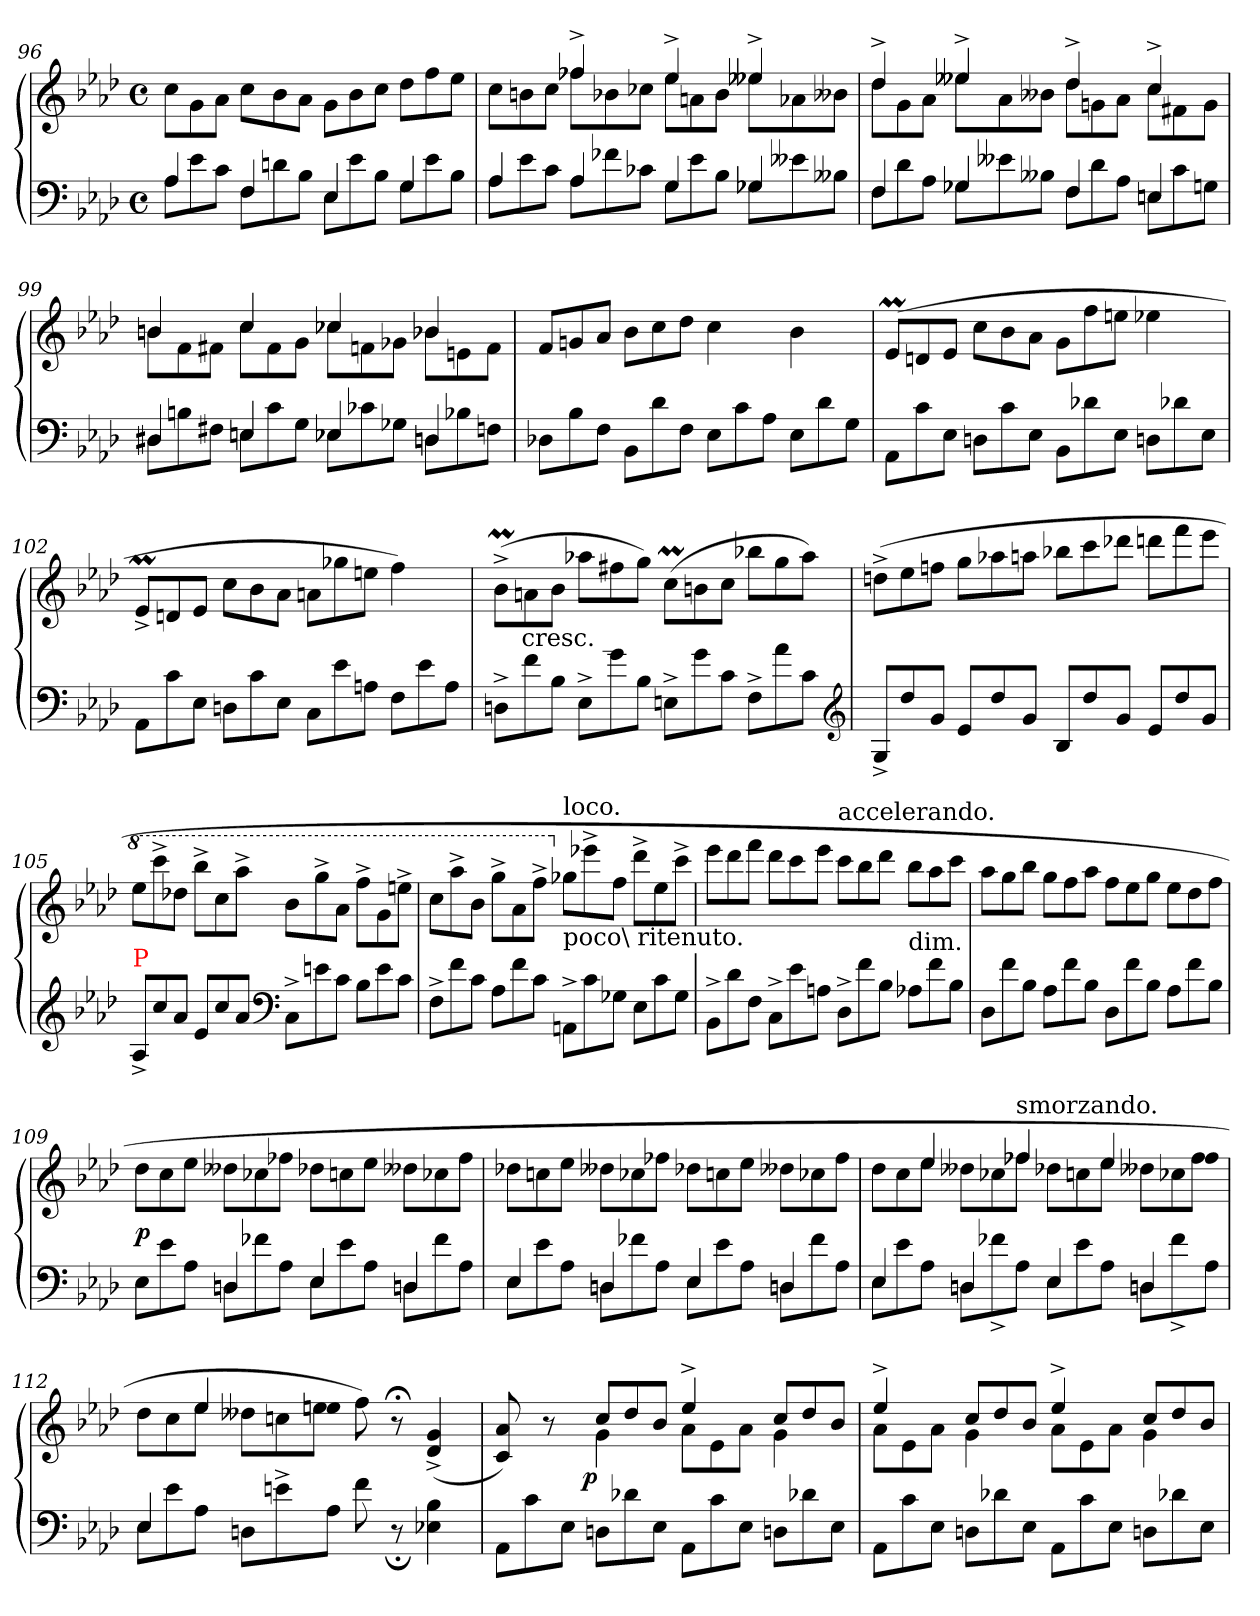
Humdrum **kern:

**kern	**kern	**dynam
*part1	*part1	*part1
*staff2	*staff1	*staff1/2
*clefF4	*clefG2	*
*k[b-e-a-d-]	*k[b-e-a-d-]	*
*A-:	*A-:	*
*M4/4	*M4/4	*
*met(c)	*met(c)	*
=96	=96	=96
*^	*	*
*	*Xtuplet	*Xtuplet	*
4A-/	12A-\L	12cc\L	.
.	12e-	12g	.
.	12cJ	12a-J	.
4F/	12F\L	12cc\L	.
.	12dn	12b-	.
.	12B-J	12a-J	.
4E-/	12E-\L	12g\L	.
.	12e-	12b-	.
.	12B-J	12ccJ	.
4G/	12G\L	12dd-\L	.
.	12e-	12ff	.
.	12B-J	12ee-J	.
=97	=97	=97	=97
*	*	*^	*
4A-	12A-\L	4ryy	12cc\L	.
.	12e-	.	12bn	.
.	12cJ	.	12ccJ	.
4A-	12A-\L	4ff-X^>/	12ff-X\L	.
.	12f-X	.	12b-X	.
.	12c-XJ	.	12cc-XJ	.
4G	12G\L	4ee-^>/	12ee-\L	.
.	12e-	.	12an	.
.	12B-J	.	12b-J	.
4G-X	12G-X\L	4ee--X^>/	12ee--X\L	.
.	12e--X	.	12a-X	.
.	12B--XJ	.	12b--XJ	.
=98	=98	=98	=98	=98
4F	12F\L	4dd-^>/	12dd-\L	.
.	12d-	.	12g	.
.	12A-J	.	12a-J	.
4G-X	12G-X\L	4ee--X^>/	12ee--X\L	.
.	12e--X	.	12a-	.
.	12B--XJ	.	12b--XJ	.
4F	12F\L	4dd-^>/	12dd-\L	.
.	12d-	.	12gn	.
.	12A-J	.	12a-J	.
4En	12En\L	4cc^>/	12cc\L	.
.	12c	.	12f#X	.
.	12GJ	.	12gJ	.
=99	=99	=99	=99	=99
4D#X/	12D#X\L	4bn/	12bn\L	.
.	12Bn	.	12f	.
.	12F#XJ	.	12f#XJ	.
4En/	12En\L	4cc/	12cc\L	.
.	12c	.	12f#	.
.	12GJ	.	12gJ	.
4E-X/	12E-X\L	4cc-X/	12cc-X\L	.
.	12c-X	.	12fn	.
.	12G-XJ	.	12g-XJ	.
4Dn/	12Dn\L	4b-X/	12b-X\L	.
.	12B-X	.	12en	.
.	12FnJ	.	12fJ	.
*v	*v	*	*	*
*	*v	*v	*
=100	=100	=100
12D-X\L	12f/L	.
12B-	12gn	.
12FJ	12a-J	.
12BB-\L	12b-\L	.
12d-	12cc	.
12FJ	12dd-J	.
12E-\L	4cc\	.
12c	.	.
12A-J	.	.
12E-\L	4b-\	.
12d-	.	.
12GJ	.	.
=101	=101	=101
12AA-\L	(>12e-M/L	.
12c	12dn	.
12E-J	12e-J	.
12Dn\L	12cc\L	.
12c	12b-	.
12E-J	12a-J	.
12BB-\L	12g\L	.
12d-X	12ff	.
12E-J	12eenJ	.
12Dn\L	4ee-X	.
12d-X	.	.
12E-J	.	.
=102	=102	=102
12AA-\L	12e-M^</L	.
12c	12dn	.
12E-J	12e-J	.
12Dn\L	12ccL	.
12c	12b-	.
12E-J	12a-J	.
12C\L	12an\L	.
12e-	12gg-X	.
12AnJ	12eenJ	.
12F\L	4ff\)	.
12e-	.	.
12AJ	.	.
=103	=103	=103
12Dn^>\L	(>12b-M^<\L	.
!	!LO:TX:b:t=cresc. _	!
12f	12an	.
12B-J	12b-J	.
12E-^>\L	12aa-XL	.
12g	12ff#X	.
12B-J	12ggJ)	.
12En^>\L	(>12ccm\L	.
12g	12bn	.
12cJ	12ccJ	.
12F^>\L	12bb-XL	.
12a-	12gg	.
12cJ	12aa-J)	.
*clefG2	*	*
=104	=104	=104
12G^>/L	(>12ddn^>\L	.
12dd-	12ee-	.
12gJ	12ffnJ	.
12e-/L	12gg\L	.
12dd-	12aa-X	.
12gJ	12aanJ	.
12B-/L	12bb-X\L	.
12dd-	12ccc	.
12gJ	12ddd-XJ	.
12e-/L	12dddn\L	.
12dd-	12fff	.
12gJ	12eee-J	.
=105	=105	=105
*	*8va	*
!LO:TX:a:color=red:t=P	!	!
12A-^</L	12eee-\L	.
12cc	12cccc^>	.
12a-J	12ddd-XJ	.
12e-/L	12bbb-^>\L	.
12cc	12ccc	.
12a-J	12aaa-^>J	.
*clefF4	*	*
12C^>\L	12bb-\L	.
12en	12ggg^>	.
12cJ	12aa-J	.
12B-\L	12fff^>\L	.
12e	12gg	.
12cJ	12eeen^>J	.
=106	=106	=106
12F^>\L	12ccc\L	.
12f	12aaa-^>	.
12cJ	12bb-J	.
12A-\L	12ggg^>\L	.
12f	12aa-	.
12cJ	12fff^>J	.
*	*X8va	*
!	!LO:TX:a:t=loco.	!
!	!LO:TX:b:t=poco\ ritenuto.	!
12AAn^>\L	12gg-X\L	.
12c	12eee-X^>	.
12G-XJ	12ffJ	.
12E-\L	12ddd-^>\L	.
12c	12ee-	.
12G-J	12ccc^J	.
=107	=107	=107
12BB-^>\L	12eee-\L	.
12d-	12ddd-	.
12FJ	12fffJ	.
12C^>\L	12ddd-\L	.
12e-	12ccc	.
12AnJ	12eee-J	.
!	!LO:TX:a:t=accelerando.	!
12D-^>\L	12ccc\L	.
12f	12bb-	.
12B-J	12ddd-J	.
!	!LO:TX:c:t=dim.	!
12A-X\L	12bb-\L	.
12f	12aa-	.
12B-J	12cccJ	.
=108	=108	=108
12D-\L	12aa-\L	.
12f	12gg	.
12B-J	12bb-J	.
12A-\L	12gg\L	.
12f	12ff	.
12B-J	12aa-J	.
12D-\L	12ff\L	.
12f	12ee-	.
12B-J	12ggJ	.
12A-\L	12ee-\L	.
12f	12dd-	.
12B-J	12ffJ	.
=109	=109	=109
*^	*	*
4ryy	12E-\L	12dd-\L	p
.	12e-	12cc	.
.	12A-J	12ee-J	.
4Dn	12Dn\L	12dd--X\L	.
.	12f-X	12cc-X	.
.	12A-J	12ff-XJ	.
4E-	12E-\L	12dd-X\L	.
.	12e-	12ccn	.
.	12A-J	12ee-J	.
4Dn	12Dn\L	12dd--X\L	.
.	12f-	12cc-X	.
.	12A-J	12ff-J	.
=110	=110	=110	=110
4E-/	12E-\L	12dd-X\L	.
.	12e-	12ccn	.
.	12A-J	12ee-J	.
4Dn/	12Dn\L	12dd--X\L	.
.	12f-X	12cc-X	.
.	12A-J	12ff-XJ	.
4E-/	12E-\L	12dd-X\L	.
.	12e-	12ccn	.
.	12A-J	12ee-J	.
4Dn/	12Dn\L	12dd--X\L	.
.	12f-	12cc-X	.
.	12A-J	12ff-J	.
=111	=111	=111	=111
*	*	*^	*
4E-/	12E-\L	12ryy	12dd-\L	.
.	12e-	12ryy	12cc	.
.	12A-J	4ee-/	12ee-J	.
4Dn/	12Dn\L	.	12dd--X\L	.
.	12f-X^>	.	12cc-X	.
!	!	!LO:TX:a:t=smorzando.	!	!
.	12A-J	4ff-X/	12ff-XJ	.
4E-/	12E-\L	.	12dd-X\L	.
.	12e-	.	12ccn	.
.	12A-J	4ee-/	12ee-J	.
4Dn/	12Dn\L	.	12dd--X\L	.
.	12f-^>	.	12cc-X	.
!	!	!LO:N:vis=4	!	!
.	12A-J	12ff-/	12ff-J	.
=112	=112	=112	=112	=112
4E-	12E-\L	12ryy	12dd-\L	.
.	12e-	12ryy	12cc	.
.	12A-J	6ee-/	12ee-J	.
2.ryy	12Dn\L	.	12dd--X\L	.
.	12en^>	12ryy	12ccn	.
!	!	!LO:N:vis=4	!	!
.	12A-J	12een/	12eenJ	.
.	8f\	8ryy	8ff\)	.
.	8r;<	8r;<	8ryy	.
.	4B-\ 4E-X\	(>4g^</ 4d-^</	4ryy	.
*v	*v	*	*	*
=113	=113	=113	=113
12AA-\L	8a-/ 8c/)	4ryy	.
12c	.	.	.
.	8r	.	.
12E-J	.	.	.
!	!	!	!LO:DY:rj
12Dn\L	12cc/L	4g	p
12d-X	12dd-	.	.
12E-J	12b-J	.	.
12AA-\L	4ee-^>/	12a-L	.
12c	.	12e-	.
12E-J	.	12a-J	.
12Dn\L	12cc/L	4g	.
12d-X	12dd-	.	.
12E-J	12b-J	.	.
=114	=114	=114	=114
12AA-\L	4ee-^>/	12a-L	.
12c	.	12e-	.
12E-J	.	12a-J	.
12Dn\L	12cc/L	4g	.
12d-X	12dd-	.	.
12E-J	12b-J	.	.
12AA-\L	4ee-^>/	12a-L	.
12c	.	12e-	.
12E-J	.	12a-J	.
12Dn\L	12cc/L	4g	.
12d-X	12dd-	.	.
12E-J	12b-J	.	.
*	*v	*v	*
=	=	=
*-	*-	*-
